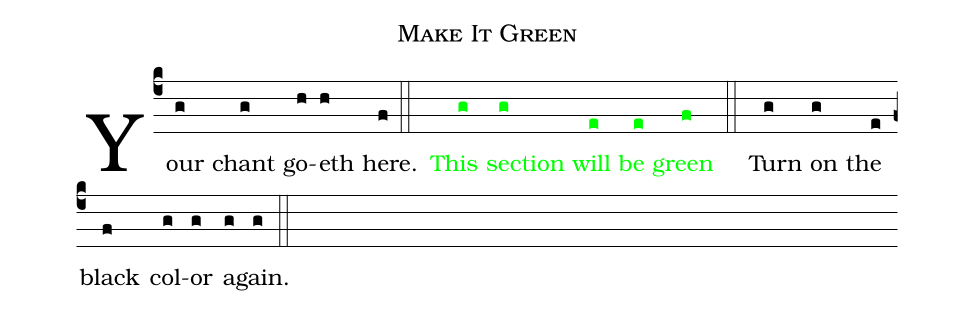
name:Make It Green;
def-m1:\color{green};
def-m2:\color{black};
%%
(c4)Your(g) chant(g) go(h)eth(h) here.(f) (::)
([em1])This(g) section(g) will(e) be(e) green(f) ([em2]::)
Turn(g) on(g) the(e) black(f) col(g)or(g) a(g)gain.(g) (::)
